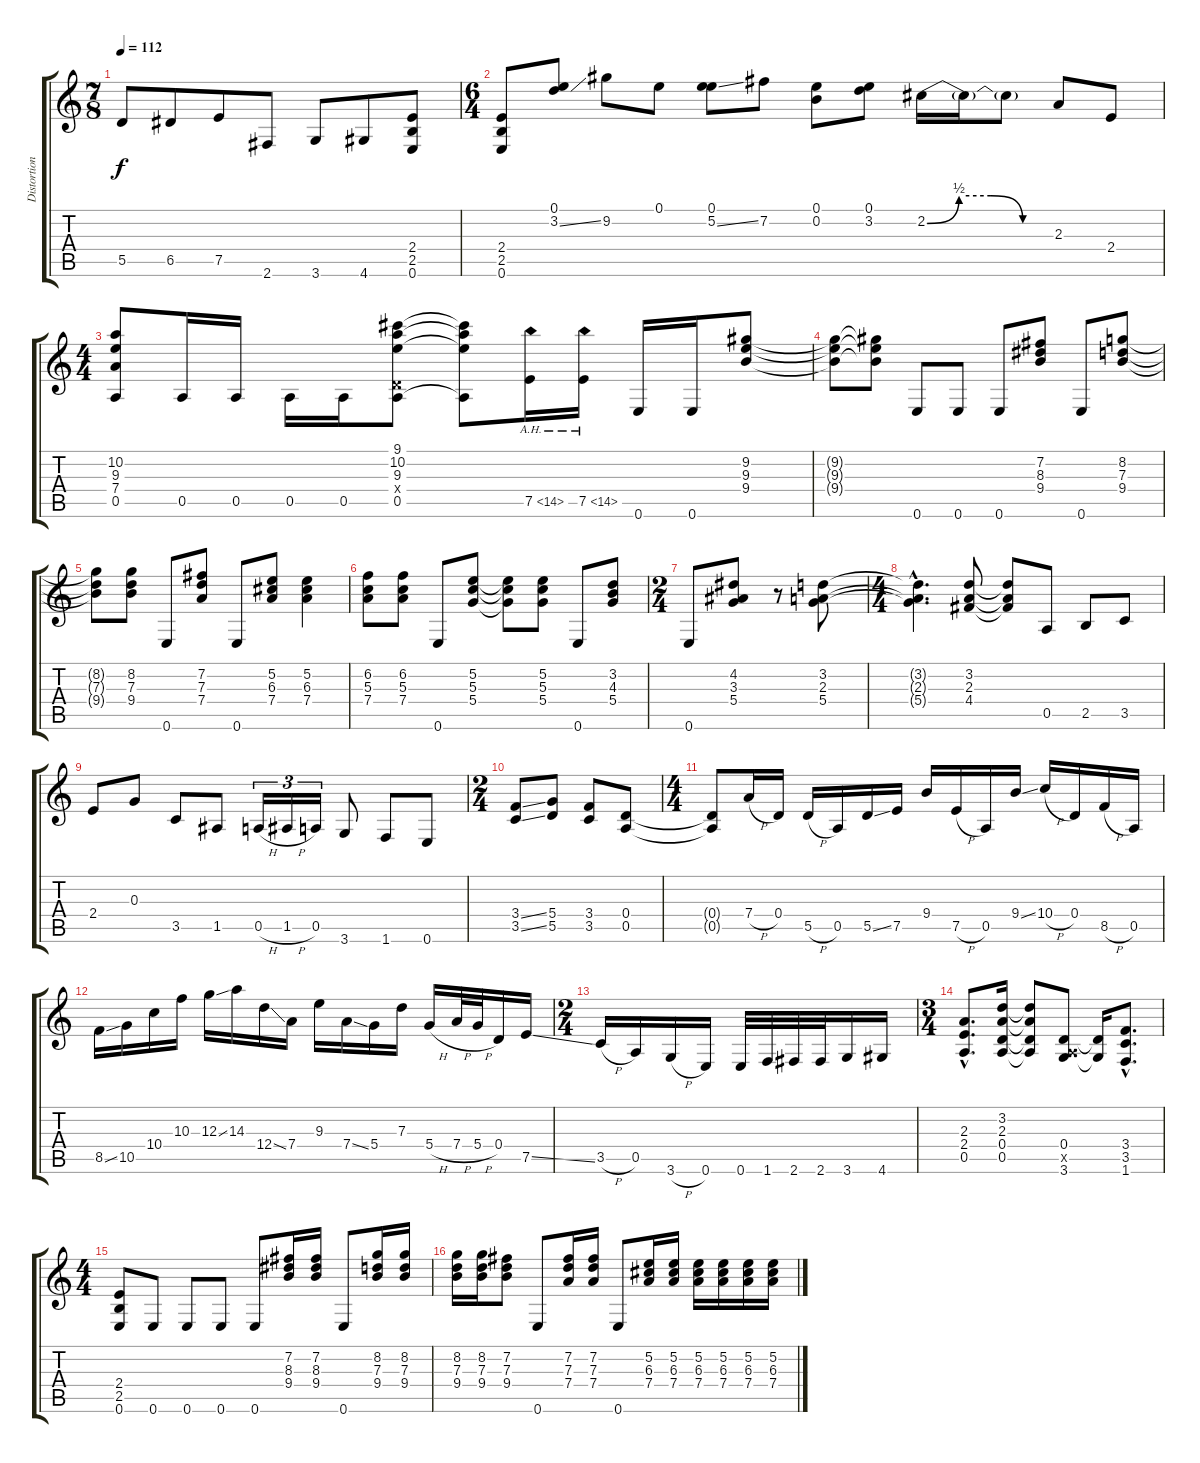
\track ("Distortion Guitar" "Distortion") {instrument distortionguitar}
\staff {score tabs}
\tuning (E4 B3 G3 D3 A2 E2) {hide}
\ts (7 8)
\tempo 112
\clef g2
\ks c
5.5.8{dy f} 6.5.8 7.5.8 2.6.8 3.6.8 4.6.8 (2.4 2.5 0.6).8 |
\ts (6 4)
(2.4 2.5 0.6).8 (0.1 3.2{ss}).8 9.2.8 0.1.8 (0.1 5.2{ss}).8 7.2.8 (0.1 0.2).8 (0.1 3.2).8 2.2{be (custom 0 0 15 2 30 2 45 0 60 0)}.16 2.2{t}.16 2.2{t}.8 2.3.8 2.4.8 |
\ts (4 4)
(10.2 9.3 7.4 0.5).8 0.5.16 0.5.16 0.5.16 0.5.16 (9.1 10.2 9.3 0.4{x} 0.5).8 (9.1{t} 10.2{t} 9.3{t} 0.5{t}).8 7.5{ah 7}.16 7.5{ah 7}.16 0.6.16 0.6.16 (9.2 9.3 9.4).8 |
(9.2{t} 9.3{t} 9.4{t}).8 (9.2{t} 9.3{t} 9.4{t}).8 0.6.8 0.6.8 0.6.8 (7.2 8.3 9.4).8 0.6.8 (8.2 7.3 9.4).8 |
(8.2{t} 7.3{t} 9.4{t}).8 (8.2 7.3 9.4).8 0.6.8 (7.2 7.3 7.4).8 0.6.8 (5.2 6.3 7.4).8 (5.2 6.3 7.4).4 |
(6.2 5.3 7.4).8 (6.2 5.3 7.4).8 0.6.8 (5.2 5.3 5.4).8 (5.2{t} 5.3{t} 5.4{t}).8 (5.2 5.3 5.4).8 0.6.8 (3.2 4.3 5.4).8 |
\ts (2 4)
0.6.8 (4.2 3.3 5.4).8 r.8 (3.2 2.3 5.4).8 |
\ts (4 4)
(3.2{hac t} 2.3{hac t} 5.4{hac t}).4{d} (3.2 2.3 4.4).8 (3.2{t} 2.3{t} 4.4{t}).8 0.5.8 2.5.8 3.5.8 |
2.4.8 0.3.8 3.5.8 1.5.8 0.5{h}.16{tu (3 2)} 1.5{h}.16{tu (3 2)} 0.5.16{tu (3 2)} 3.6.8 1.6.8 0.6.8 |
\ts (2 4)
(3.4{ss} 3.5{ss}).8 (5.4 5.5).8 (3.4 3.5).8 (0.4 0.5).8 |
\ts (4 4)
(0.4{t} 0.5{t}).8 7.4{h}.16 0.4.16 5.5{h}.16 0.5.16 5.5{ss}.16 7.5.16 9.4.16 7.5{h}.16 0.5.16 9.4{ss}.16 10.4{h}.16 0.4.16 8.5{h}.16 0.5.16 |
8.5{ss}.16 10.5.16 10.4.16 10.3.16 12.3{ss}.16 14.3.16 12.4{ss}.16 7.4.16 9.3.16 7.4{ss}.16 5.4.16 7.3.16 5.4{h}.16 7.4{h}.32 5.4{h}.32 0.4.16 7.5{ss}.16 |
\ts (2 4)
3.5{h}.16 0.5.16 3.6{h}.16 0.6.16 0.6.32 1.6.32 2.6.32 2.6.32 3.6.16 4.6.16 |
\ts (3 4)
(2.3{hac} 2.4{hac} 0.5{hac}).8{d} (3.2 2.3 0.4 0.5).16 (3.2{t} 2.3{t} 0.4{t} 0.5{t}).8 (0.4 0.5{x} 3.6).8 (0.4{t} 3.6{t}).16 (3.4{hac} 3.5{hac} 1.6{hac}).8{d} |
\ts (4 4)
(2.4 2.5 0.6).8 0.6.8 0.6.8 0.6.8 0.6.8 (7.2 8.3 9.4).16 (7.2 8.3 9.4).16 0.6.8 (8.2 7.3 9.4).16 (8.2 7.3 9.4).16 |
(8.2 7.3 9.4).16 (8.2 7.3 9.4).16 (7.2 7.3 9.4).8 0.6.8 (7.2 7.3 7.4).16 (7.2 7.3 7.4).16 0.6.8 (5.2 6.3 7.4).16 (5.2 6.3 7.4).16 (5.2 6.3 7.4).16 (5.2 6.3 7.4).16 (5.2 6.3 7.4).16 (5.2 6.3 7.4).16
